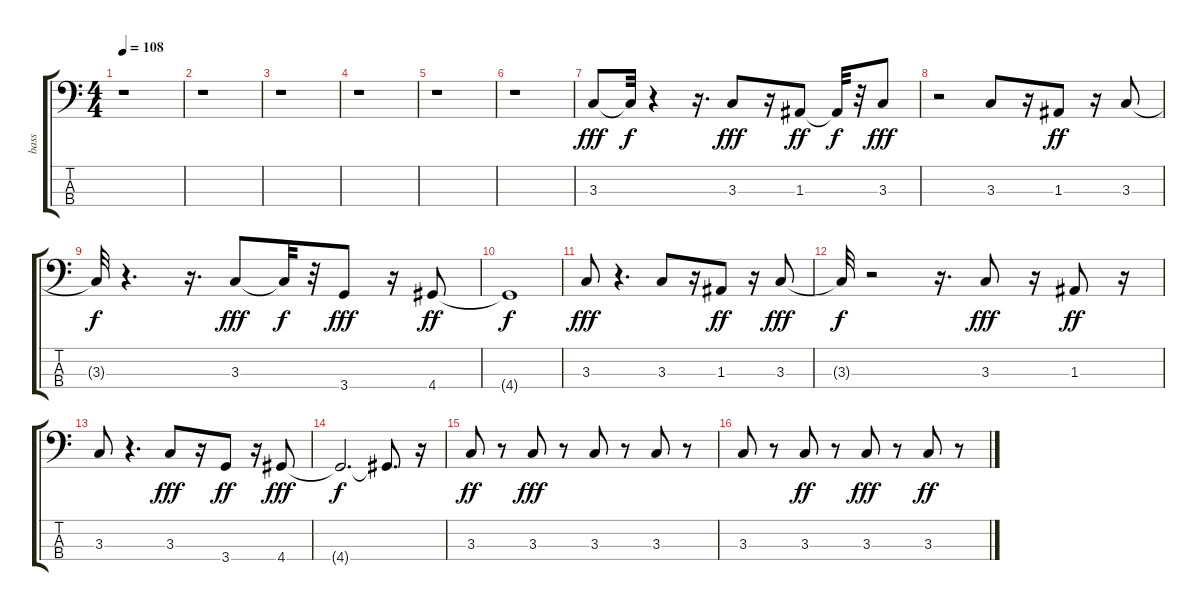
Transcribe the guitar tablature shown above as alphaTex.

\track ("bass    " "bass    ") {instrument electricbasspick}
\staff {score tabs}
\tuning (G2 D2 A1 E1) {hide}
\ts (4 4)
\tempo 108
\clef f4
\ks c
r.1{dy fff instrument electricbasspick} |
r.1 |
r.1 |
r.1 |
r.1 |
r.1 |
3.3.8 3.3{t}.32{dy f} r.4 r.16{d} 3.3.8{dy fff} r.16 1.3.8{dy ff} 1.3{t}.32{dy f} r.32 3.3.8{dy fff} |
r.2 3.3.8 r.16 1.3.8{dy ff} r.16 3.3.8 |
3.3{t}.32{dy f} r.4{d} r.16{d} 3.3.8{dy fff} 3.3{t}.32{dy f} r.32 3.4.8{dy fff} r.16 4.4.8{dy ff} |
4.4{t}.1{dy f} |
3.3.8{dy fff} r.4{d} 3.3.8 r.16 1.3.8{dy ff} r.16 3.3.8{dy fff} |
3.3{t}.32{dy f} r.2 r.16{d} 3.3.8{dy fff} r.16 1.3.8{dy ff} r.16 |
3.3.8 r.4{d} 3.3.8{dy fff} r.16 3.4.8{dy ff} r.16 4.4.8{dy fff} |
4.4{t}.2{d dy f} 4.4{t}.8{d} r.16 |
3.3.8{dy ff} r.8 3.3.8{dy fff} r.8 3.3.8 r.8 3.3.8 r.8 |
3.3.8 r.8 3.3.8{dy ff} r.8 3.3.8{dy fff} r.8 3.3.8{dy ff} r.8
